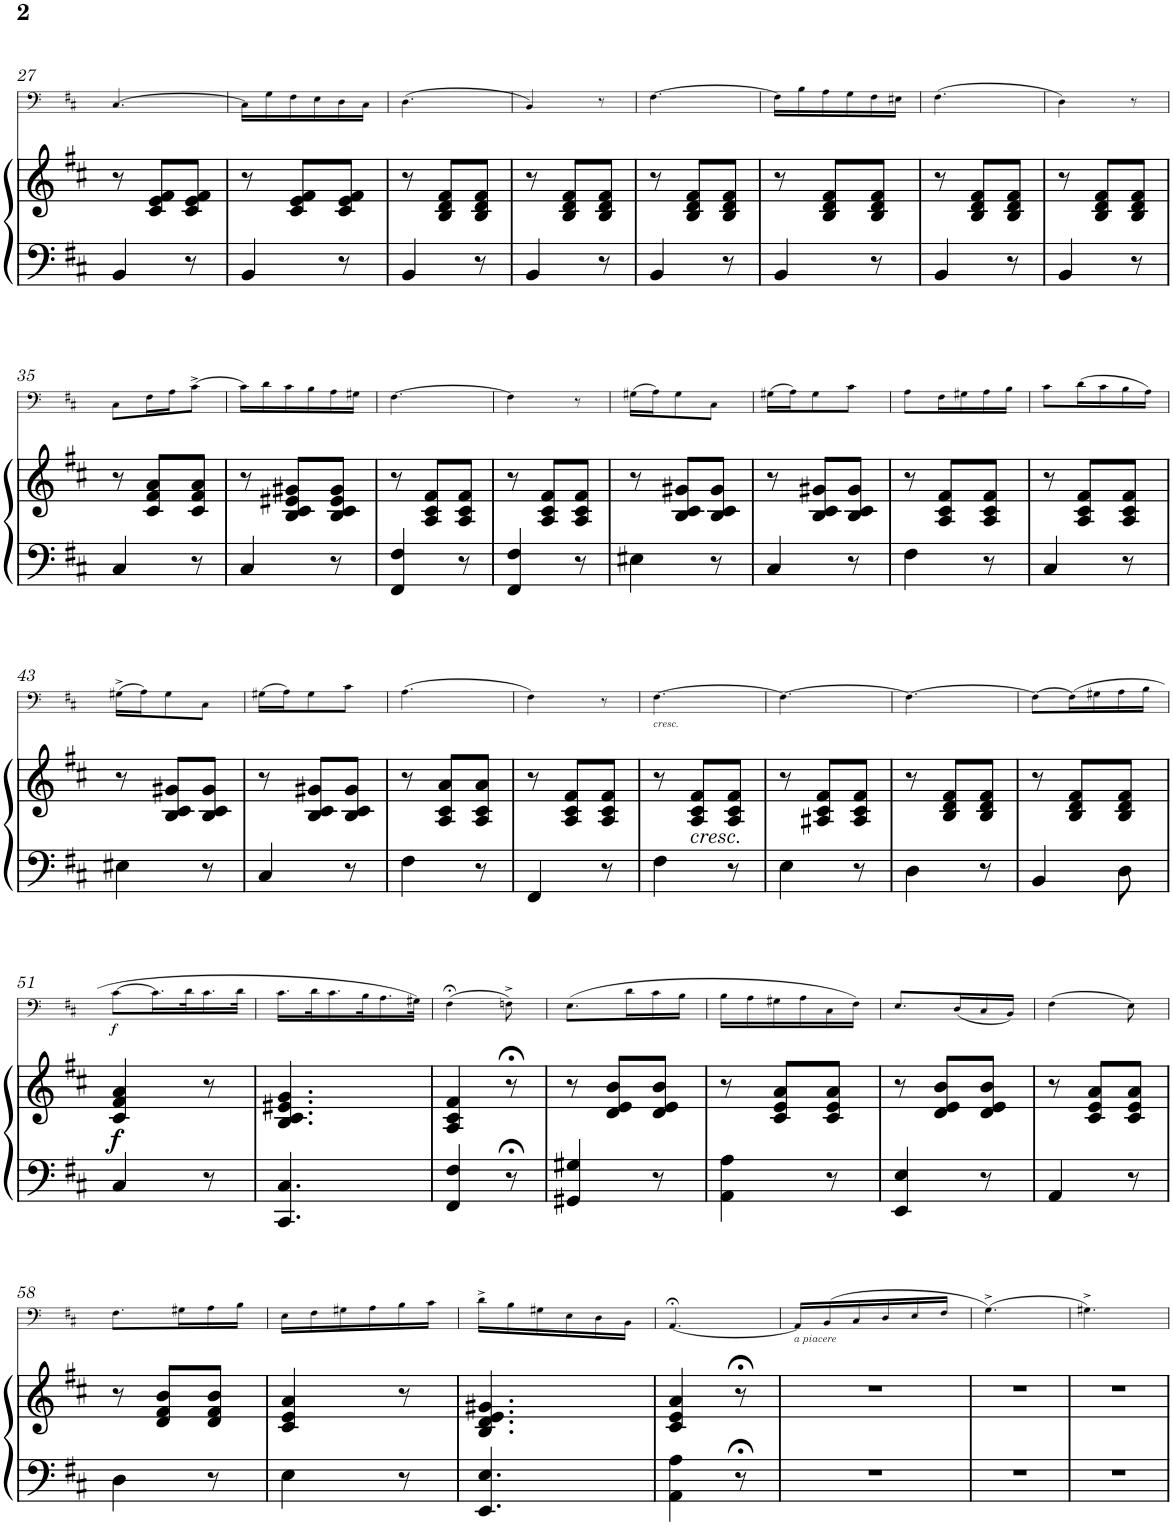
**kern	**kern	**dynam	**kern	**dynam
*part2	*part2	*part2	*part1	*part1
*staff3	*staff2	*staff2/3	*staff1	*staff1
*I"Piano	*	*	*I"Trombone	*
*I'Pno	*	*	*I'Trb	*
!!LO:PB:g=z
*clefF4	*clefG2	*	*clefF4	*
*k[f#c#]	*k[f#c#]	*	*k[f#c#]	*
*M3/8	*M3/8	*	*M3/8	*
=27	=27	=27	=27	=27
4BB/	8r	.	[4.C#/	.
.	8c#/ 8e/ 8f#/L	.	.	.
8r	8c#/ 8e/ 8f#/J	.	.	.
=28	=28	=28	=28	=28
4BB/	8r	.	16C#\LL]	.
.	.	.	16G\	.
.	8c#/ 8e/ 8f#/L	.	16F#\	.
.	.	.	16E\	.
8r	8c#/ 8e/ 8f#/J	.	16D\	.
.	.	.	16C#\JJ	.
=29	=29	=29	=29	=29
4BB/	8r	.	(4.D\	.
.	8B/ 8d/ 8f#/L	.	.	.
8r	8B/ 8d/ 8f#/J	.	.	.
=30	=30	=30	=30	=30
4BB/	8r	.	4BB/)	.
.	8B/ 8d/ 8f#/L	.	.	.
8r	8B/ 8d/ 8f#/J	.	8r	.
=31	=31	=31	=31	=31
4BB/	8r	.	[4.F#\	.
.	8B/ 8d/ 8f#/L	.	.	.
8r	8B/ 8d/ 8f#/J	.	.	.
=32	=32	=32	=32	=32
4BB/	8r	.	16F#\LL]	.
.	.	.	16B\	.
.	8B/ 8d/ 8f#/L	.	16A\	.
.	.	.	16G\	.
8r	8B/ 8d/ 8f#/J	.	16F#\	.
.	.	.	16E#X\JJ	.
=33	=33	=33	=33	=33
4BB/	8r	.	(4.F#\	.
.	8B/ 8d/ 8f#/L	.	.	.
8r	8B/ 8d/ 8f#/J	.	.	.
=34	=34	=34	=34	=34
4BB/	8r	.	4D\)	.
.	8B/ 8d/ 8f#/L	.	.	.
8r	8B/ 8d/ 8f#/J	.	8r	.
!!LO:LB:g=z
=35	=35	=35	=35	=35
4C#/	8r	.	8C#\L	.
.	8c#/ 8f#/ 8a/L	.	16F#\L	.
.	.	.	16A\J	.
8r	8c#/ 8f#/ 8a/J	.	[8c#^\J	.
=36	=36	=36	=36	=36
4C#/	8r	.	16c#\LL]	.
.	.	.	16d\	.
.	8B/ 8c#/ 8e#X/ 8g#X/L	.	16c#\	.
.	.	.	16B\	.
8r	8B/ 8c#/ 8e#/ 8g#/J	.	16A\	.
.	.	.	16G#X\JJ	.
=37	=37	=37	=37	=37
4FF#/ 4F#/	8r	.	[4.F#\	.
.	8A/ 8c#/ 8f#/L	.	.	.
8r	8A/ 8c#/ 8f#/J	.	.	.
=38	=38	=38	=38	=38
4FF#/ 4F#/	8r	.	4F#\]	.
.	8A/ 8c#/ 8f#/L	.	.	.
8r	8A/ 8c#/ 8f#/J	.	8r	.
=39	=39	=39	=39	=39
4E#X\	8r	.	(16G#X\LL	.
.	.	.	16A\J)	.
.	8B/ 8c#/ 8g#X/L	.	8G#\	.
8r	8B/ 8c#/ 8g#/J	.	8C#\J	.
=40	=40	=40	=40	=40
4C#/	8r	.	(16G#X\LL	.
.	.	.	16A\J)	.
.	8B/ 8c#/ 8g#X/L	.	8G#\	.
8r	8B/ 8c#/ 8g#/J	.	8c#\J	.
=41	=41	=41	=41	=41
4F#\	8r	.	8A\L	.
.	8A/ 8c#/ 8f#/L	.	16F#\L	.
.	.	.	16G#X\	.
8r	8A/ 8c#/ 8f#/J	.	16A\	.
.	.	.	16B\JJ	.
=42	=42	=42	=42	=42
4C#/	8r	.	8c#\L	.
.	8A/ 8c#/ 8f#/L	.	(16d\L	.
.	.	.	16c#\	.
8r	8A/ 8c#/ 8f#/J	.	16B\	.
.	.	.	16A\JJ)	.
!!LO:LB:g=z
=43	=43	=43	=43	=43
4E#X\	8r	.	(16G#X^\LL	.
.	.	.	16A\J)	.
.	8B/ 8c#/ 8g#X/L	.	8G#\	.
8r	8B/ 8c#/ 8g#/J	.	8C#\J	.
=44	=44	=44	=44	=44
4C#/	8r	.	(16G#X\LL	.
.	.	.	16A\J)	.
.	8B/ 8c#/ 8g#X/L	.	8G#\	.
8r	8B/ 8c#/ 8g#/J	.	8c#\J	.
=45	=45	=45	=45	=45
4F#\	8r	.	(4.A\	.
.	8A/ 8c#/ 8a/L	.	.	.
8r	8A/ 8c#/ 8a/J	.	.	.
=46	=46	=46	=46	=46
4FF#/	8r	.	4F#\)	.
.	8A/ 8c#/ 8f#/L	.	.	.
8r	8A/ 8c#/ 8f#/J	.	8r	.
=47	=47	=47	=47	=47
!	!	!	!LO:TX:b:i:t=cresc.	!
4F#\	8r	.	[4.F#\	.
!	!LO:TX:b:i:t=cresc.	!	!	!
.	8A/ 8c#/ 8f#/L	.	.	.
8r	8A/ 8c#/ 8f#/J	.	.	.
=48	=48	=48	=48	=48
4E\	8r	.	4.F#\_	.
.	8A#X/ 8c#/ 8f#/L	.	.	.
8r	8A#/ 8c#/ 8f#/J	.	.	.
=49	=49	=49	=49	=49
4D\	8r	.	4.F#\_	.
.	8B/ 8d/ 8f#/L	.	.	.
8r	8B/ 8d/ 8f#/J	.	.	.
=50	=50	=50	=50	=50
4BB/	8r	.	8F#\L_	.
.	8B/ 8d/ 8f#/L	.	(16F#\L]	.
.	.	.	16G#X\	.
8D\	8B/ 8d/ 8f#/J	.	16A\	.
.	.	.	16B\JJ	.
!!LO:LB:g=z
=51	=51	=51	=51	=51
!	!	!LO:DY:b	!	!LO:DY:b
4C#/	4c#/ 4f#/ 4a/	f	[8c#\L	f
.	.	.	16.c#\L]	.
.	.	.	32d\K	.
8r	8r	.	16.c#\	.
.	.	.	32d\JJk	.
=52	=52	=52	=52	=52
4.CC#/ 4.C#/	4.B/ 4.c#/ 4.e#X/ 4.g/	.	16.c#\LL	.
.	.	.	32d\K	.
.	.	.	16.c#\	.
.	.	.	32B\K	.
.	.	.	16.A\	.
.	.	.	32G#X\JJk)	.
=53	=53	=53	=53	=53
4FF#/ 4F#/	4A/ 4c#/ 4f#/	.	(4F#;<\	.
8r;<	8r;<	.	8Fn^\)	.
=54	=54	=54	=54	=54
4GG#X/ 4G#X/	8r	.	(8.E\L	.
.	8d/ 8e/ 8b/L	.	.	.
.	.	.	16d\L	.
8r	8d/ 8e/ 8b/J	.	16c#\	.
.	.	.	16B\JJ	.
=55	=55	=55	=55	=55
4AA\ 4A\	8r	.	16B\LL	.
.	.	.	16A\	.
.	8c#/ 8e/ 8a/L	.	16G#X\	.
.	.	.	16A\	.
8r	8c#/ 8e/ 8a/J	.	16C#\	.
.	.	.	16F#\JJ)	.
=56	=56	=56	=56	=56
4EE/ 4E/	8r	.	8.E/L	.
.	8d/ 8e/ 8b/L	.	.	.
.	.	.	(16D/L	.
8r	8d/ 8e/ 8b/J	.	16C#/	.
.	.	.	16BB/JJ)	.
=57	=57	=57	=57	=57
4AA/	8r	.	(4F#\	.
.	8c#/ 8e/ 8a/L	.	.	.
8r	8c#/ 8e/ 8a/J	.	8E\)	.
!!LO:LB:g=z
=58	=58	=58	=58	=58
4D\	8r	.	8.F#\L	.
.	8d/ 8f#/ 8b/L	.	.	.
.	.	.	16G#X\L	.
8r	8d/ 8f#/ 8b/J	.	16A\	.
.	.	.	16B\JJ	.
=59	=59	=59	=59	=59
4E\	4c#/ 4e/ 4a/	.	16E\LL	.
.	.	.	16F#\	.
.	.	.	16G#X\	.
.	.	.	16A\	.
8r	8r	.	16B\	.
.	.	.	16c#\JJ	.
=60	=60	=60	=60	=60
4.EE/ 4.E/	4.B/ 4.d/ 4.e/ 4.g#X/	.	16d^\LL	.
.	.	.	16B\	.
.	.	.	16G#X\	.
.	.	.	16E\	.
.	.	.	16D\	.
.	.	.	16BB\JJ	.
=61	=61	=61	=61	=61
4AA\ 4A\	4c#/ 4e/ 4a/	.	[4.AA;</	.
8r;<	8r;<	.	.	.
=62	=62	=62	=62	=62
!	!	!	!LO:TX:b:i:t=a piacere	!
4.r	4.r	.	16AA/LL]	.
.	.	.	(16BB/	.
.	.	.	16C#/	.
.	.	.	16D/	.
.	.	.	16E/	.
.	.	.	16F#/JJ	.
=63	=63	=63	=63	=63
4.r	4.r	.	(4.G^\)	.
=64	=64	=64	=64	=64
4.r	4.r	.	4.G#X^\)	.
=	=	=	=	=
*-	*-	*-	*-	*-
